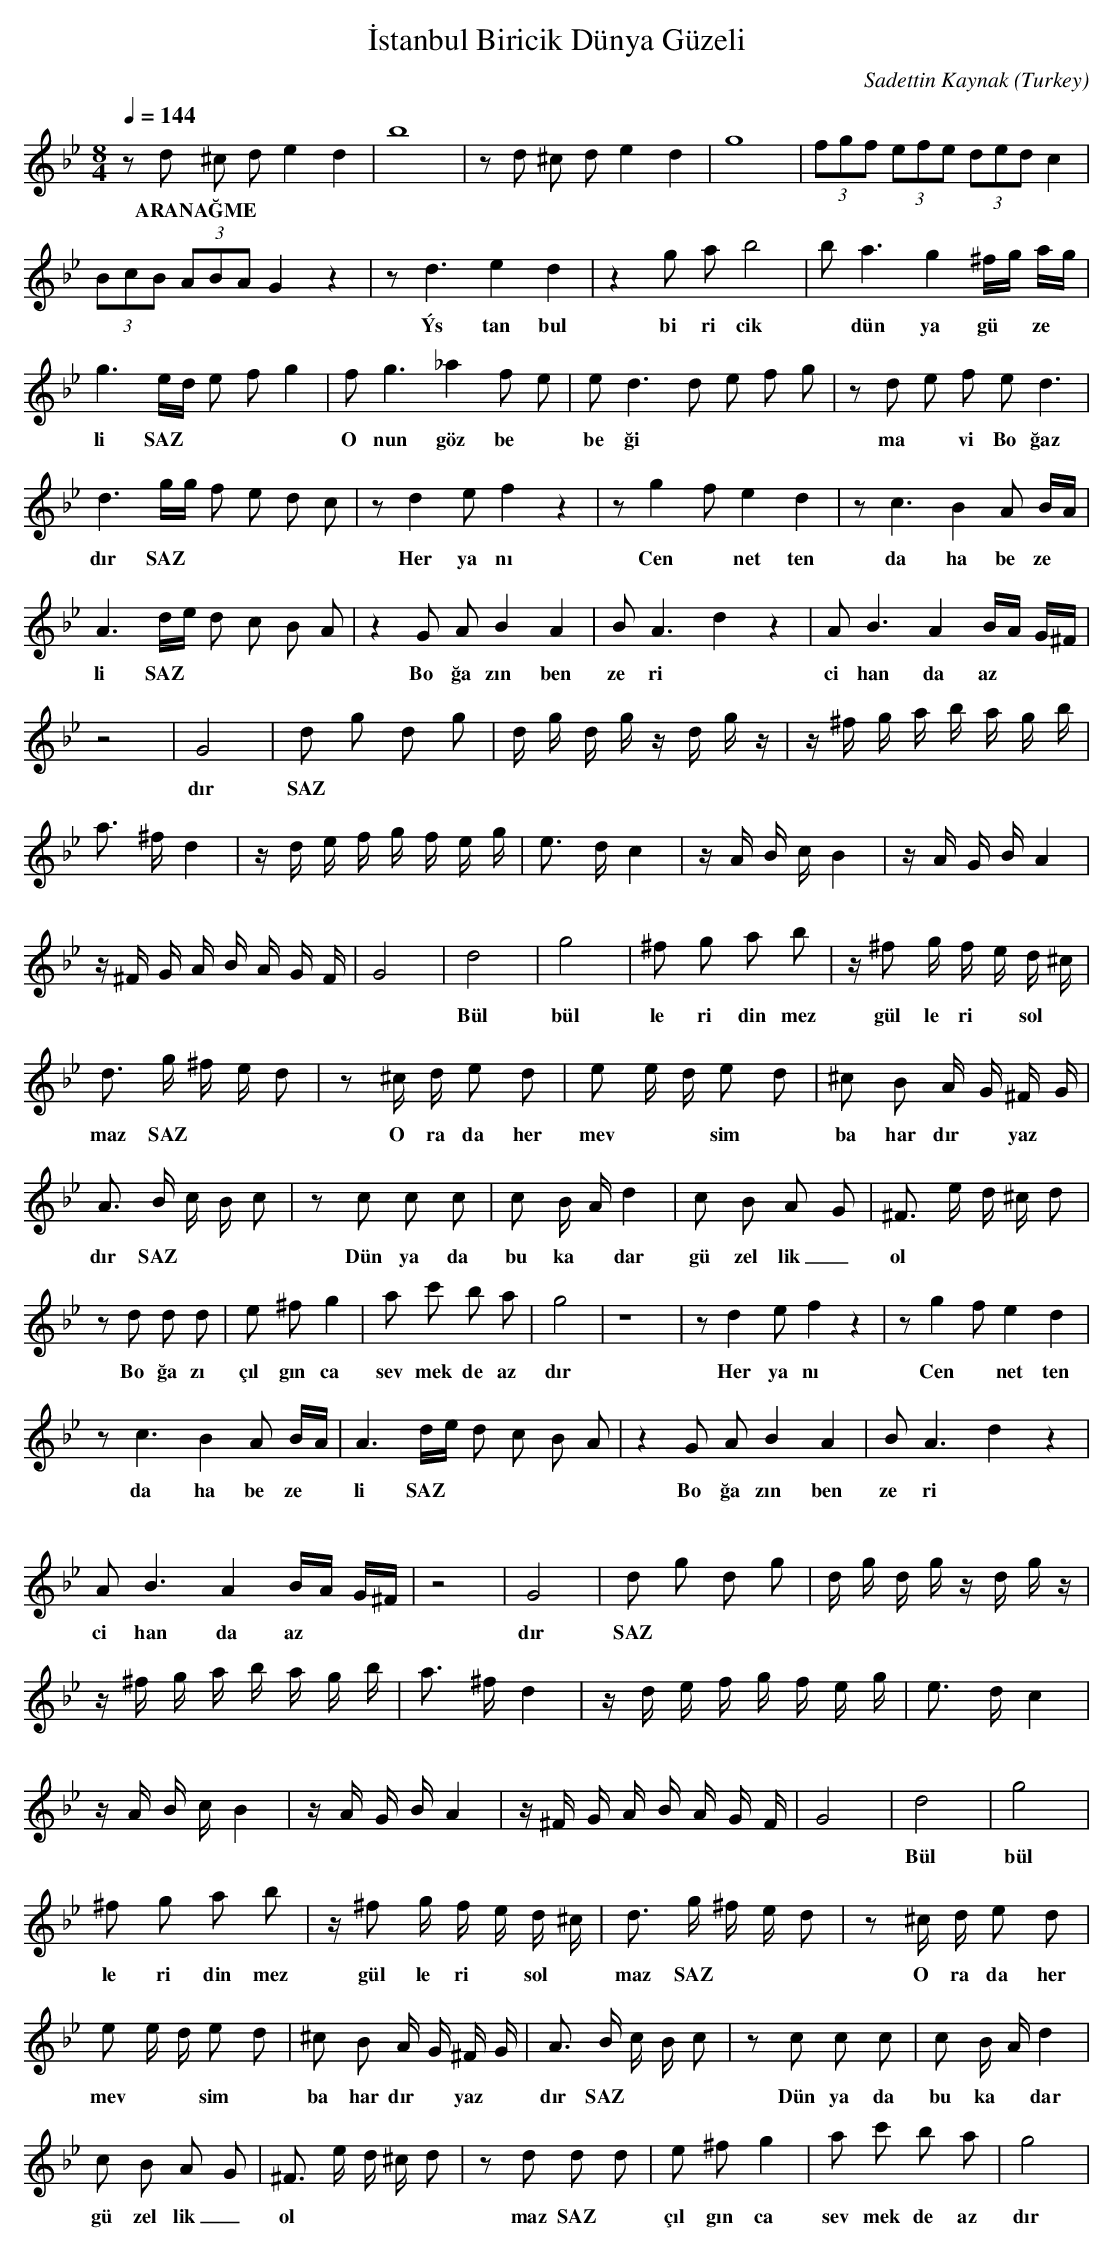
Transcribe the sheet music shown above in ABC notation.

X:1
T: İstanbul Biricik Dünya Güzeli
C: Sadettin Kaynak
O: Turkey
M: 8/4
L: 1/16
K: C _B _e
Q: 1/4=144
z2 d2 ^c2 d2 e4 d4  | b16  | z2 d2 ^c2 d2 e4 d4  | g16  | \
w:  ARANAĞME   |   |   |   |
(3f2g2f2 (3e2f2e2 (3d2e2d2 c4  |
w:   |
(3B2c2B2 (3A2B2A2 G4 z4  | z2 d6 e4 d4  | \
w:   |  Ýs tan bul   |
z4 g2 a2 b8  | b2 a6 g4 ^fg ag  |
w:  bi ri cik   |  *  dün ya  gü *  ze  |
g6 ed e2 f2 g4  | f2 g6 _a4 f2 e2  | \
w:  li   SAZ  |  O nun  göz be  |
e2 d6 d2 e2 f2 g2  | z2 d2 e2 f2 e2 d6  |
w:  be ği   |  ma *  vi  Bo ğaz  |
d6 gg f2 e2 d2 c2  | z2 d4 e2 f4 z4  | \
w:  dır   SAZ  |  Her  ya nı   |
z2 g4 f2 e4 d4  | z2 c6 B4 A2 BA  |
w:  Cen *  net ten   |  da ha  be ze  |
A6 de d2 c2 B2 A2  | z4 G2 A2 B4 A4  | \
w:  li   SAZ  |  Bo ğa zın  ben  |
B2 A6 d4 z4  | A2 B6 A4 BA G^F  |
w:  ze ri   |  ci han da  az  |
z8  | G8  | d2 g2 d2 g2  | d g d g z d g z  | \
w:  |  dır    |  SAZ  |   |
z ^f g a b a g b  |
w:   |
a3 ^f d4  | z d e f g f e g  | e3 d c4  | \
w:   |   |   |
z A B c B4  | z A G B A4  |
w:   |   |
z ^F G A B A G F  | G8  | d8  | g8  | ^f2 g2 a2 b2  | \
w:   |     |  Bül  |  bül  |  le ri  din mez   |
z ^f2 g f e d ^c  |
w:  gül le ri  *  sol  |
d3 g ^f e d2  | z2 ^c d e2 d2  | e2 e d e2 d2  | \
w:  maz   SAZ  |  O ra da  her   |  mev *  *  sim   |
^c2 B2 A G ^F G  |
w:  ba har dır  *  yaz  |
A3 B c B c2  | z2 c2 c2 c2  | c2 B A d4  | \
w:  dır   SAZ  |  Dün ya da   |  bu  ka *  dar   |
c2 B2 A2 G2  | ^F3 e d ^c d2  |
w:  gü zel lik_ ol  |  maz   SAZ  |
z2 d2 d2 d2  | e2 ^f2 g4  | a2 c'2 b2 a2  | g8  | z16  | \
w:  Bo ğa zı   |  çıl gın ca   |  sev mek  de  az  |  dır    |  |
z2 d4 e2 f4 z4  | z2 g4 f2 e4 d4  |
w:  Her  ya nı   |  Cen *  net ten   |
z2 c6 B4 A2 BA  | A6 de d2 c2 B2 A2  | \
w:  da ha  be ze  |  li   SAZ  |
z4 G2 A2 B4 A4  | B2 A6 d4 z4  |
w:  Bo ğa zın  ben  |  ze ri   |
A2 B6 A4 BA G^F  | z8  | G8  | d2 g2 d2 g2  | \
w:  ci han da  az  |  |  dır    |  SAZ  |
d g d g z d g z  |
w:   |
z ^f g a b a g b  | a3 ^f d4  | z d e f g f e g  | \
w:   |   |   |
e3 d c4  |
w:   |
z A B c B4  | z A G B A4  | z ^F G A B A G F  | G8  | d8  | g8  |
w:   |   |   |     |  Bül  |  bül  |
^f2 g2 a2 b2  | z ^f2 g f e d ^c  | d3 g ^f e d2  | \
w:  le ri  din mez   |  gül le ri  *  sol  |  maz   SAZ  |
z2 ^c d e2 d2  |
w:  O ra da  her   |
e2 e d e2 d2  | ^c2 B2 A G ^F G  | A3 B c B c2  | \
w:  mev *  *  sim   |  ba har dır  *  yaz  |  dır   SAZ  |
z2 c2 c2 c2  | c2 B A d4  |
w:  Dün ya da   |  bu  ka *  dar   |
c2 B2 A2 G2  | ^F3 e d ^c d2  | z2 d2 d2 d2  | \
w:  gü zel lik_ ol  |  maz   SAZ  |  Bo ğa zı   |
e2 ^f2 g4  | a2 c'2 b2 a2  | g8  |
w:  çıl gın ca   |  sev mek  de  az  |  dır    |
|
